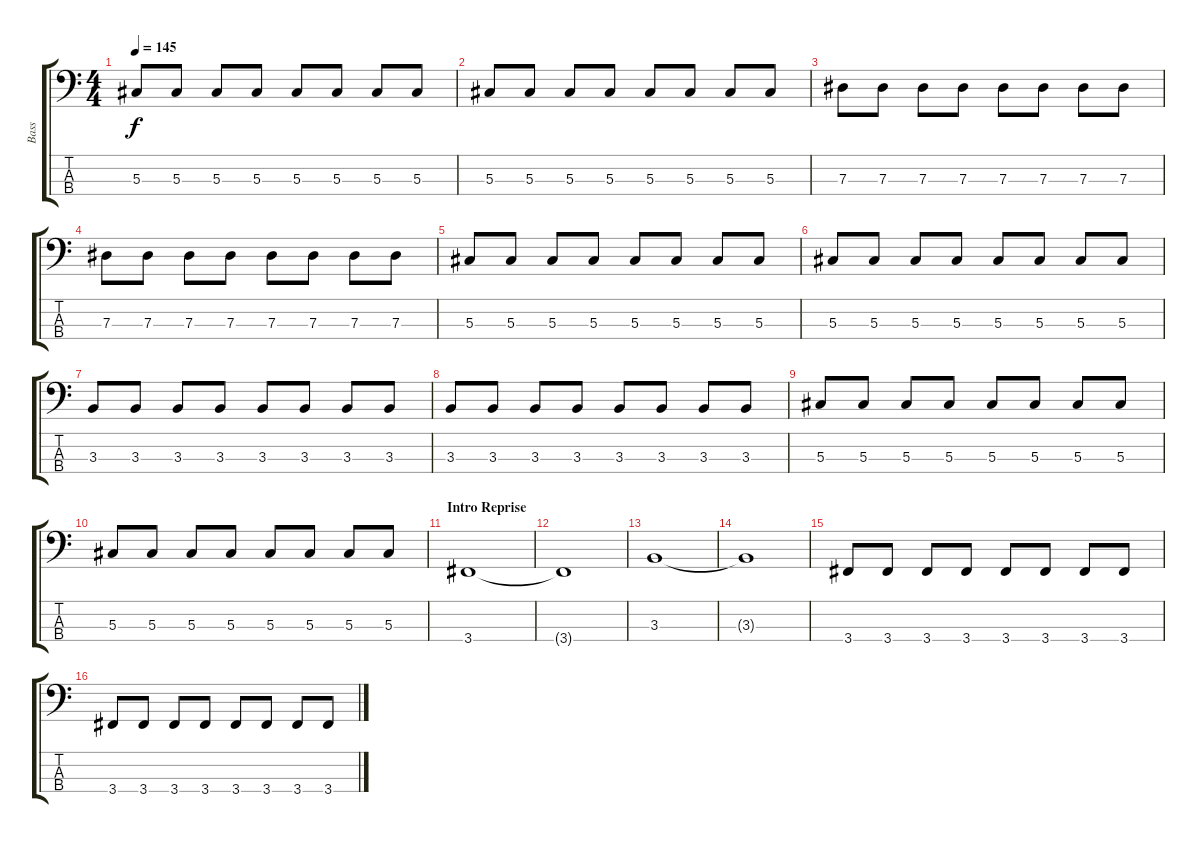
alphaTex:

\track ("Bass" "Bass") {instrument electricbasspick}
\staff {score tabs}
\tuning (Gb2 Db2 Ab1 Eb1) {hide}
\ts (4 4)
\tempo 145
\clef f4
\ks c
5.3.8{dy f} 5.3.8 5.3.8 5.3.8 5.3.8 5.3.8 5.3.8 5.3.8 |
5.3.8 5.3.8 5.3.8 5.3.8 5.3.8 5.3.8 5.3.8 5.3.8 |
7.3.8 7.3.8 7.3.8 7.3.8 7.3.8 7.3.8 7.3.8 7.3.8 |
7.3.8 7.3.8 7.3.8 7.3.8 7.3.8 7.3.8 7.3.8 7.3.8 |
5.3.8 5.3.8 5.3.8 5.3.8 5.3.8 5.3.8 5.3.8 5.3.8 |
5.3.8 5.3.8 5.3.8 5.3.8 5.3.8 5.3.8 5.3.8 5.3.8 |
3.3.8 3.3.8 3.3.8 3.3.8 3.3.8 3.3.8 3.3.8 3.3.8 |
3.3.8 3.3.8 3.3.8 3.3.8 3.3.8 3.3.8 3.3.8 3.3.8 |
5.3.8 5.3.8 5.3.8 5.3.8 5.3.8 5.3.8 5.3.8 5.3.8 |
5.3.8 5.3.8 5.3.8 5.3.8 5.3.8 5.3.8 5.3.8 5.3.8 |
\section ("" "Intro Reprise")
3.4.1 |
3.4{t}.1 |
3.3.1 |
3.3{t}.1 |
3.4.8 3.4.8 3.4.8 3.4.8 3.4.8 3.4.8 3.4.8 3.4.8 |
3.4.8 3.4.8 3.4.8 3.4.8 3.4.8 3.4.8 3.4.8 3.4.8
